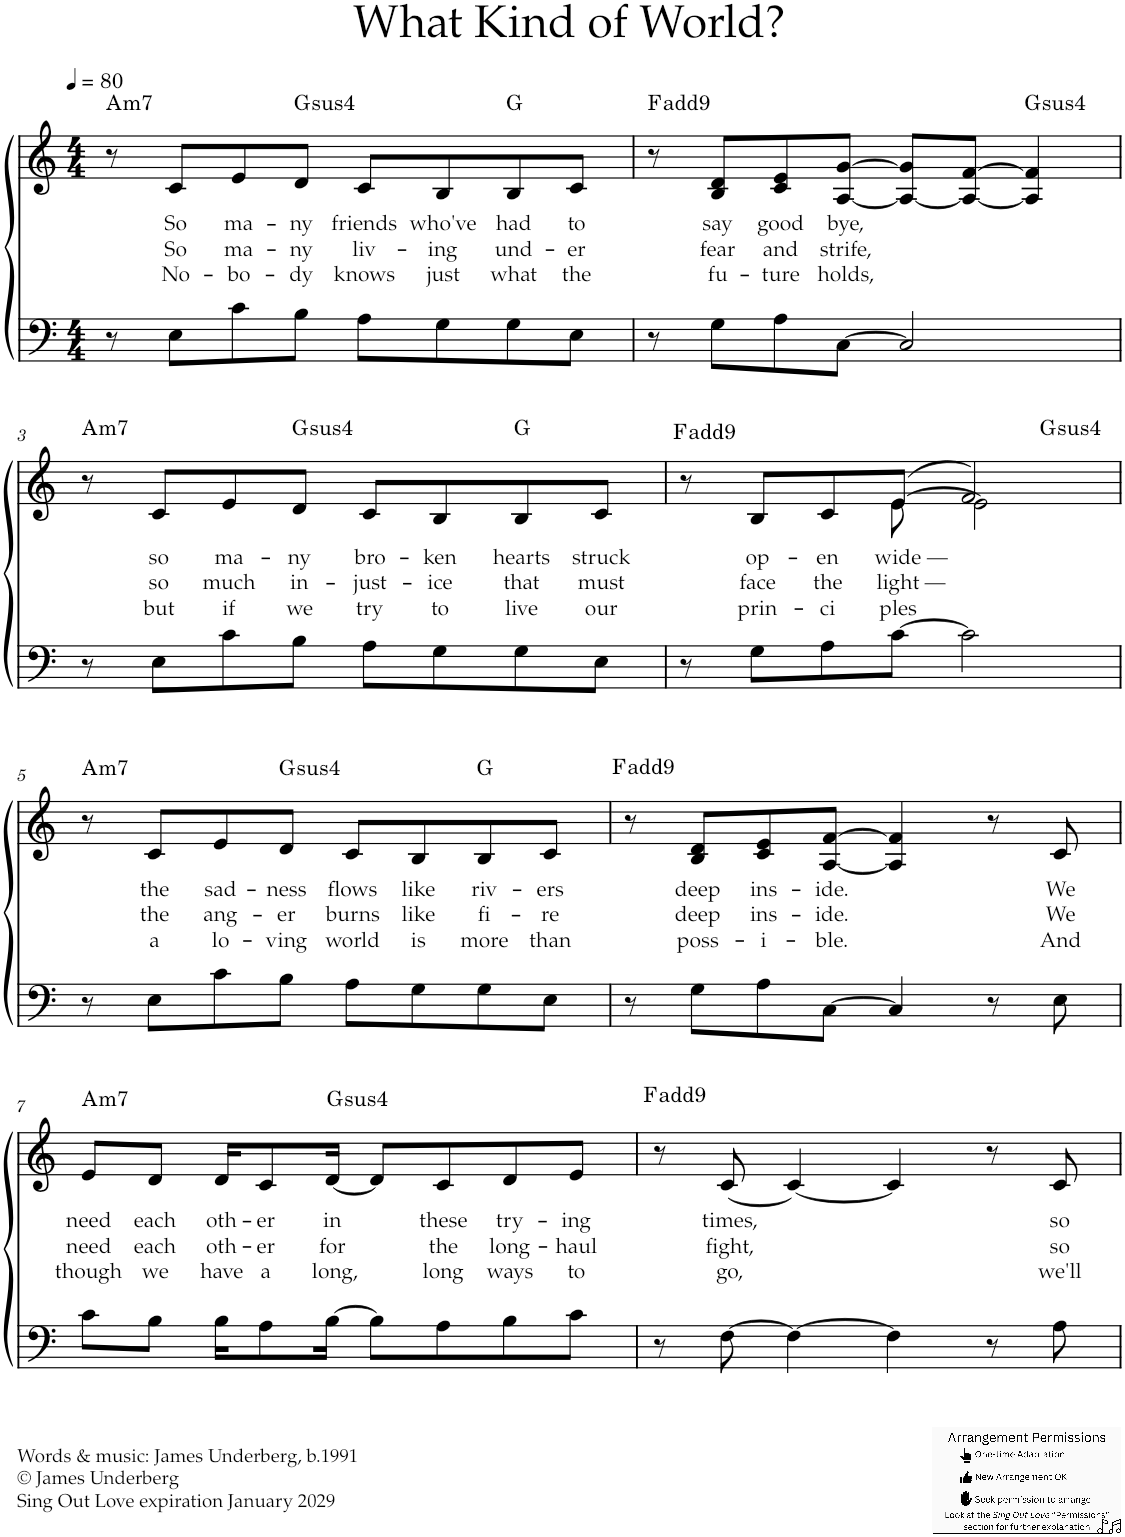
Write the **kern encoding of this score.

**kern	**kern	**text	**text	**text	**harte
*part1	*part1	*part1	*part1	*part1	*part1
*staff2	*staff1	*staff1	*staff1	*staff1	*
*I"Violin	*	*	*	*	*
*I'Vln.	*	*	*	*	*
*clefF4	*clefG2	*	*	*	*
*k[]	*k[]	*	*	*	*
*M4/4	*M4/4	*	*	*	*
*MM80	*MM80	*	*	*	*
=1	=1	=1	=1	=1	=1
!	!	!	!	!	!LO:H:kt=m7
8r	8r	.	.	.	A:min7
!	!	!LO:LY:b	!LO:LY:b	!LO:LY:b	!
8E\L	8c/L	So	So	No-	.
!	!	!LO:LY:b	!LO:LY:b	!LO:LY:b	!
8c\	8e/	ma-	ma-	-bo-	.
!	!	!LO:LY:b	!LO:LY:b	!LO:LY:b	!LO:H:kt=4
8B\J	8d/J	-ny	-ny	-dy	G:sus4
!	!	!LO:LY:b	!LO:LY:b	!LO:LY:b	!
8A\L	8c/L	friends	liv-	knows	.
!	!	!LO:LY:b	!LO:LY:b	!LO:LY:b	!
8G\	8B/	who've	-ing	just	.
!	!	!LO:LY:b	!LO:LY:b	!LO:LY:b	!
8G\	8B/	had	und-	what	G:maj
!	!	!LO:LY:b	!LO:LY:b	!LO:LY:b	!
8E\J	8c/J	to	-er	the	.
=2	=2	=2	=2	=2	=2
8r	8r	.	.	.	F:maj(9)
!	!	!LO:LY:b	!LO:LY:b	!LO:LY:b	!
8G\L	8B/ 8d/L	say	fear	fu-	.
!	!	!LO:LY:b	!LO:LY:b	!LO:LY:b	!
8A\	8c/ 8e/	good	and	-ture	.
!	!	!LO:LY:b	!LO:LY:b	!LO:LY:b	!
[8C\J	[8A/ [8g/J	bye,	strife,	holds,	.
2C/]	8A/_ 8g/]L	.	.	.	.
.	8A/_ [8f/J	.	.	.	.
!	!	!	!	!	!LO:H:kt=4
.	4A/] 4f/]	.	.	.	G:sus4
!!LO:LB:g=z
=3	=3	=3	=3	=3	=3
!	!	!	!	!	!LO:H:kt=m7
8r	8r	.	.	.	A:min7
!	!	!LO:LY:b	!LO:LY:b	!LO:LY:b	!
8E\L	8c/L	so	so	but	.
!	!	!LO:LY:b	!LO:LY:b	!LO:LY:b	!
8c\	8e/	ma-	much	if	.
!	!	!LO:LY:b	!LO:LY:b	!LO:LY:b	!LO:H:kt=4
8B\J	8d/J	-ny	in-	we	G:sus4
!	!	!LO:LY:b	!LO:LY:b	!LO:LY:b	!
8A\L	8c/L	bro-	-just-	try	.
!	!	!LO:LY:b	!LO:LY:b	!LO:LY:b	!
8G\	8B/	-ken	-ice	to	.
!	!	!LO:LY:b	!LO:LY:b	!LO:LY:b	!
8G\	8B/	hearts	that	live	G:maj
!	!	!LO:LY:b	!LO:LY:b	!LO:LY:b	!
8E\J	8c/J	struck	must	our	.
=4	=4	=4	=4	=4	=4
*	*^	*	*	*	*
*	*	*^	*	*	*	*
8r	8r	4.ryy	2.ryy	.	.	.	F:maj(9)
!	!	!	!	!LO:LY:b	!LO:LY:b	!LO:LY:b	!
8G\L	8B/L	.	.	op-	face	prin-	.
!	!	!	!	!LO:LY:b	!LO:LY:b	!LO:LY:b	!
8A\	8c/	.	.	-en	the	-ci-	.
!	!	!	!	!	!LO:LY:b	!	!
!	!	!	!	!LO:LY:b	!	!LO:LY:b	!
[8c\J	([8e/J	8e\	.	wide —	.	-ples	.
2c\]	2f/)	2e\]	.	.	.	.	.
!	!	!	!	!	!	!	!LO:H:kt=4
.	.	.	4ryy	.	.	.	G:sus4
!!LO:LB:g=z
=5	=5	=5	=5	=5	=5	=5	=5
!	!	!	!	!	!	!	!LO:H:kt=m7
*	*v	*v	*v	*	*	*	*
8r	8r	.	.	.	A:min7
!	!	!LO:LY:b	!LO:LY:b	!LO:LY:b	!
8E\L	8c/L	the	the	a	.
!	!	!LO:LY:b	!LO:LY:b	!LO:LY:b	!
8c\	8e/	sad-	ang-	lo-	.
!	!	!LO:LY:b	!LO:LY:b	!LO:LY:b	!LO:H:kt=4
8B\J	8d/J	-ness	-er	-ving	G:sus4
!	!	!LO:LY:b	!LO:LY:b	!LO:LY:b	!
8A\L	8c/L	flows	burns	world	.
!	!	!LO:LY:b	!LO:LY:b	!LO:LY:b	!
8G\	8B/	like	like	is	.
!	!	!LO:LY:b	!LO:LY:b	!LO:LY:b	!
8G\	8B/	riv-	fi-	more	G:maj
!	!	!LO:LY:b	!LO:LY:b	!LO:LY:b	!
8E\J	8c/J	-ers	-re	than	.
=6	=6	=6	=6	=6	=6
8r	8r	.	.	.	F:maj(9)
!	!	!LO:LY:b	!LO:LY:b	!LO:LY:b	!
8G\L	8B/ 8d/L	deep	deep	poss-	.
!	!	!LO:LY:b	!LO:LY:b	!LO:LY:b	!
8A\	8c/ 8e/	ins-	ins-	-i-	.
!	!	!LO:LY:b	!LO:LY:b	!LO:LY:b	!
[8C\J	[8A/ [8f/J	-ide.	-ide.	-ble.	.
4C/]	4A/] 4f/]	.	.	.	.
8r	8r	.	.	.	.
!	!	!LO:LY:b	!LO:LY:b	!LO:LY:b	!
8E\	8c/	We	We	And	.
!!LO:LB:g=z
=7	=7	=7	=7	=7	=7
!	!	!LO:LY:b	!LO:LY:b	!LO:LY:b	!LO:H:kt=m7
8c\L	8e/L	need	need	though	A:min7
!	!	!LO:LY:b	!LO:LY:b	!LO:LY:b	!
8B\J	8d/J	each	each	we	.
!	!	!LO:LY:b	!LO:LY:b	!LO:LY:b	!
16B\KL	16d/KL	oth-	oth-	have	.
!	!	!LO:LY:b	!LO:LY:b	!LO:LY:b	!
8A\	8c/	-er	-er	a	.
!	!	!LO:LY:b	!LO:LY:b	!LO:LY:b	!
[16B\Jk	[16d/Jk	in	for	long,	.
!	!	!	!	!	!LO:H:kt=4
8B\L]	8d/L]	.	.	.	G:sus4
!	!	!LO:LY:b	!LO:LY:b	!LO:LY:b	!
8A\	8c/	these	the	long	.
!	!	!LO:LY:b	!LO:LY:b	!LO:LY:b	!
8B\	8d/	try-	long-	ways	.
!	!	!LO:LY:b	!LO:LY:b	!LO:LY:b	!
8c\J	8e/J	-ing	-haul	to	.
=8	=8	=8	=8	=8	=8
8r	8r	.	.	.	F:maj(9)
!	!	!LO:LY:b	!LO:LY:b	!LO:LY:b	!
[8F\	[8c/	times,	fight,	go,	.
4F\_	4c/_	.	.	.	.
4F\]	4c/]	.	.	.	.
8r	8r	.	.	.	.
!	!	!LO:LY:b	!LO:LY:b	!LO:LY:b	!
8A\	8c/	so	so	we'll	.
=	=	=	=	=	=
*-	*-	*-	*-	*-	*-
